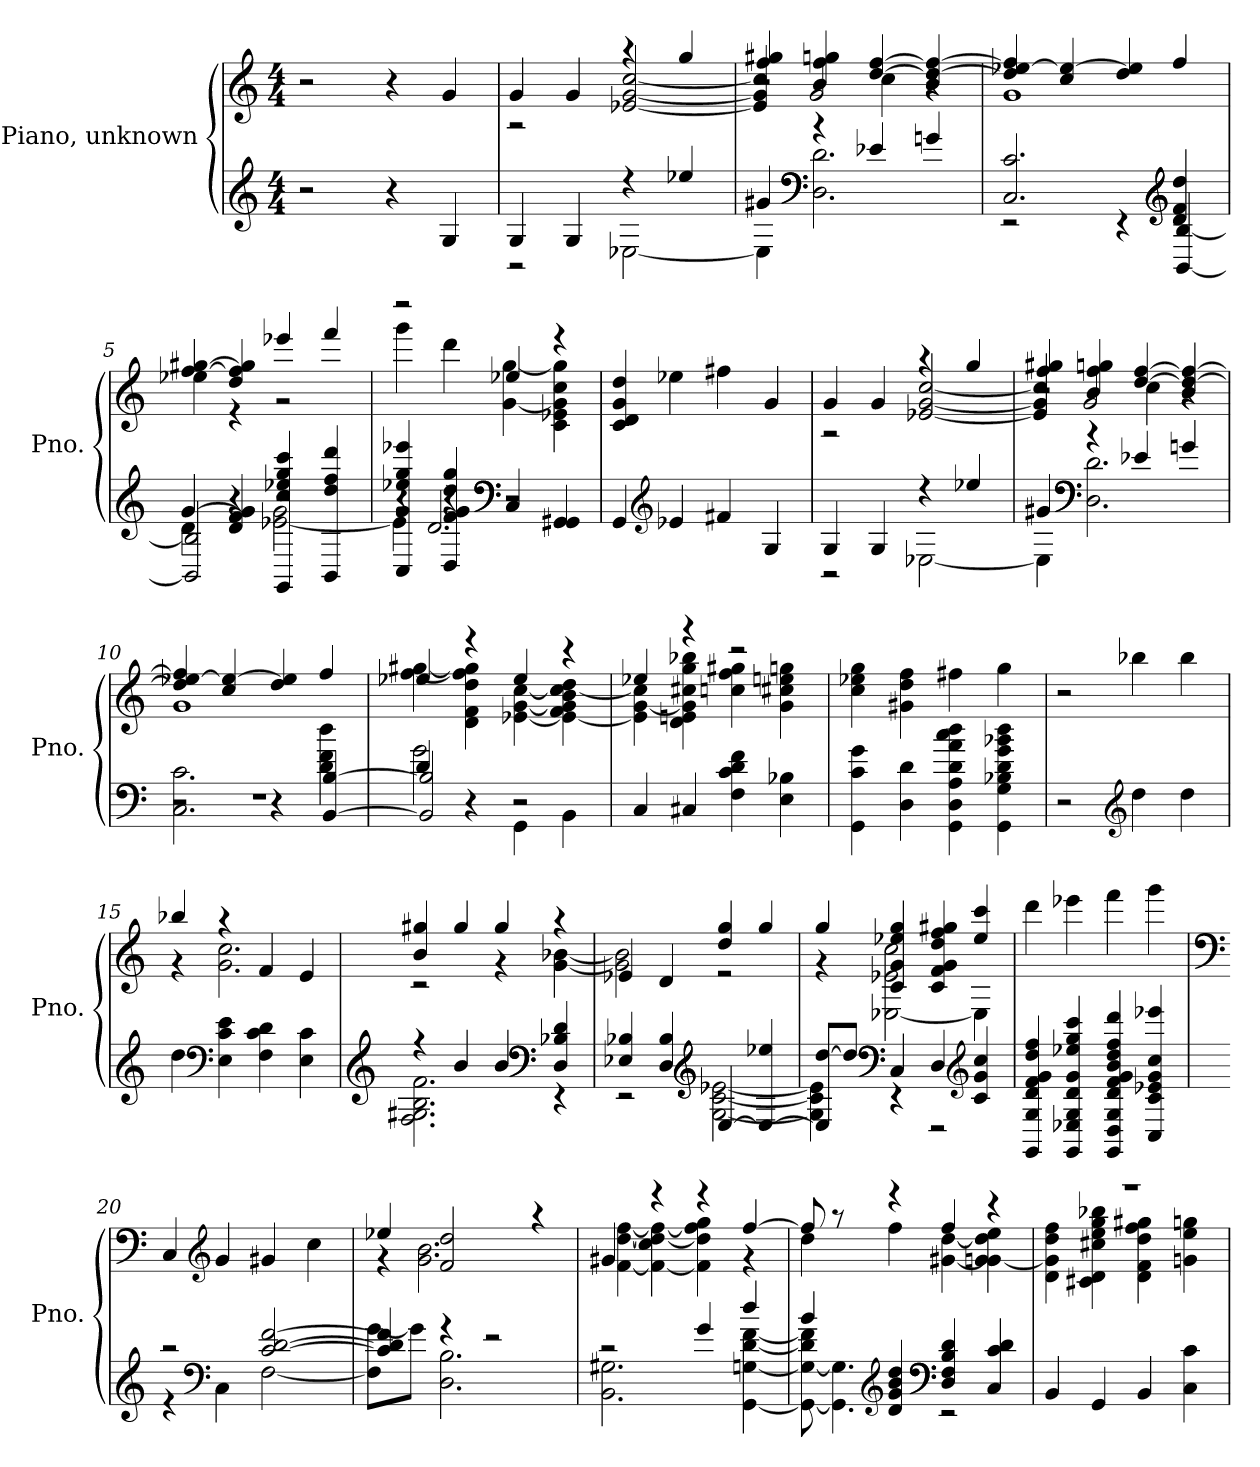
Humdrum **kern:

**kern	**kern
*part1	*part1
*staff2	*staff1
*I"Piano, unknown	*
*I'Pno.	*
*clefG2	*clefG2
*k[]	*k[]
*M4/4	*M4/4
*MM120	*MM120
=1	=1
2r	2r
4r	4r
4G/	4g/
=2	=2
*^	*^
4G/	2r	4g/	2r
4G/	.	4g/	.
4r	[2E-X\	4r	[2e-X/ [2g/ [2cc/
4ee-X/	.	4gg/	.
=3	=3	=3	=3
*	*	*	*^
4g#X/	4E-\]	4ff/ 4gg#X/	2r	4e-/] 4g/] 4cc/]
*clefF4	*	*	*	*
4r	2.D\ 2.d\	4b/ 4ff/ 4ggn/	.	2g/
4e-X/	.	[4dd/ [4ff/	4cc\	.
4gn/	.	4b/ 4dd/_ 4ff/_	4r	4r
*	*	*	*v	*v
=4	=4	=4	=4
2.C/ 2.c/	2r	4dd/] [4ee-X/ 4ff/]	1g
.	.	4cc/ 4ee-/_	.
.	4r	4dd/ 4ee-/]	.
*clefG2	*	*	*
4d/ 4f/ 4dd/	[4BB/ [4B/	4ff/	.
=5	=5	=5	=5
*	*^	*	*
[4g/	4d\	2BB/] 2B/]	[4ff/ [4gg#X/	4ee-X\
4d/ 4f/ 4g/]	4r	.	4dd/ 4ff/] 4gg#/]	4r
4GG/ 4cc/ 4ee-X/ 4gg/ 4ccc/	[2e-X\ 2g\	2r	4eee-X/	2r
4BB/ 4dd/ 4ff/ 4ddd/	.	.	4fff/	.
!!LO:LB:g=z	!!
=6	=6	=6	=6	=6
4C/ 4g/ 4ee-X/ 4gg/ 4eee-X/	4e-\]	4r	2r	4ggg\
4D/ 4f/ 4g/ 4dd/ 4gg/	4r	2.d/	.	4ddd\
*clefF4	*	*	*	*
4C/	2r	.	4ee-X/	[4g\ [4gg\
4GG/ 4GG#X/	.	.	4r	4c\ 4e-X\ 4g\] 4cc\ 4gg\]
*v	*v	*v	*	*
*	*v	*v
=7	=7
4GG/	4c/ 4d/ 4g/ 4dd/
*clefG2	*
4e-X/	4ee-X\
4f#X/	4ff#X\
4G/	4g/
=8	=8
*^	*^
4G/	2r	4g/	2r
4G/	.	4g/	.
4r	[2E-X\	4r	[2e-X/ [2g/ [2cc/
4ee-X/	.	4gg/	.
=9	=9	=9	=9
*	*	*	*^
4g#X/	4E-\]	4ff/ 4gg#X/	2r	4e-/] 4g/] 4cc/]
*clefF4	*	*	*	*
4r	2.D\ 2.d\	4b/ 4ff/ 4ggn/	.	2g/
4e-X/	.	[4dd/ [4ff/	4cc\	.
4gn/	.	4b/ 4dd/_ 4ff/_	4r	4r
*	*	*	*v	*v
=10	=10	=10	=10
*	*^	*	*
1r	2.C\ 2.c\	2r	4dd/] [4ee-X/ 4ff/]	1g
.	.	.	4cc/ 4ee-/_	.
.	.	4r	4dd/ 4ee-/]	.
.	4d\ 4f\ 4dd\	[4BB/ [4B/	4ff/	.
!!LO:LB:g=z	!!
=11	=11	=11	=11	=11
4d/	2g\	2BB/] 2B/]	4ee-X/	[4ff\ [4gg#X\
4r	.	.	4r	4d\ 4f\ 4dd\ 4ff\] 4gg#\]
2r	4GG\	2r	4ee-/	[4e-X\ [4g\ [4cc\
.	4BB\	.	4r	4e-\_ 4f\ 4g\] 4b\ 4cc\_ 4dd\
*v	*v	*v	*	*
=12	=12	=12
4C/	4ee-X/	4e-\] [4g\ 4cc\]
4C#X/	4r	4d\ 4en\ 4g\] 4cc#X\ 4gg\ 4bb-X\
4F\ 4c\ 4d\ 4f\	2r	4ccn\ 4ff\ 4gg#X\
4E\ 4B-X\	.	4g\ 4cc#X\ 4een\ 4ggn\
*	*v	*v
=13	=13
4GG\ 4c\ 4g\	4cc\ 4ee-X\ 4gg\
4D\ 4d\	4g#X\ 4dd\ 4ff\
4GG\ 4D\ 4A\ 4d\ 4a\ 4cc\ 4dd\	4ff#X\
4GG\ 4G\ 4B-X\ 4d\ 4g\ 4b-X\ 4dd\	4gg\
=14	=14
2r	2r
*clefG2	*
4dd\	4bb-X\
4dd\	4bb-\
=15	=15
*	*^
4dd\	4bb-X/	4r
*clefF4	*	*
4E\ 4c\ 4e\	4r	2.g\ 2.cc\
4F\ 4c\ 4d\	4f/	.
4E\ 4c\	4e/	.
!!LO:LB:g=z	!!
=16	=16	=16
*clefG2	*	*
*^	*	*
4r	2.F\ 2.G#X\ 2.B\ 2.f\	4b/ 4gg#X/	2r
4b/	.	4gg#/	.
4b/	.	4gg#/	4r
*clefF4	*	*	*
4D/ 4B-X/ 4d/	4r	4r	[4g\ [4b-X\
=17	=17	=17	=17
4E-X/ 4B-X/	2r	4e-X/	2g\] 2b-\]
4D/ 4B-/	.	4d/	.
*clefG2	*	*	*
[4E-/	[2G\ [2c\ [2e-X\	4dd/ 4gg/	2r
4E-/_ 4ee-X/	.	4gg/	.
=18	=18	=18	=18
8E-/] [8dd/L	4G\] 4c\] 4e-\]	4gg/	4r
8dd/J]	.	.	.
*clefF4	*	*	*
4C/	4r	4c/ 4g/ 4ee-X/ 4gg/	[2E-X\ 2e-X\ 2cc\
4D/	2r	4c/ 4f/ 4g/ 4dd/ 4ff/ 4gg#X/	.
*clefG2	*	*	*
4c/ 4g/ 4cc/	.	4ee-/ 4ccc/	4E-\]
*v	*v	*	*
*	*v	*v
=19	=19
4GG/ 4G/ 4d/ 4f/ 4g/ 4dd/ 4ff/	4ddd\
4GG/ 4E-X/ 4G/ 4d/ 4g/ 4ee-X/ 4gg/ 4ccc/	4eee-X\
4GG/ 4D/ 4G/ 4d/ 4f/ 4g/ 4b/ 4dd/ 4ff/ 4ddd/	4fff\
4C/ 4c/ 4e-X/ 4g/ 4cc/ 4eee-X/	4ggg\
!!LO:LB:g=z
=20	=20
*	*clefF4
*^	*
2r	4r	4C/
*clefF4	*	*clefG2
.	4C\	4g/
[2c/ [2d/ [2f/	[2F\	4g#X/
.	.	4cc\
=21	=21	=21
*	*	*^
4c/] 4d/] 4f/]	8F\] [8g\L	4ee-X/	4r
.	8g\J]	.	.
4r	2.D\ 2.B\	2f/ 2dd/	2.g\ 2.b\
2r	.	.	.
.	.	4r	.
=22	=22	=22	=22
2r	2.BB\ 2.G#X\	4g#X/	[4f\ [4dd\ [4ff\
.	.	4r	4f\_ 4cc\ 4dd\_ 4ff\_
4g/	.	4r	4f\] 4dd\] 4ff\] 4gg\
4dd/	[4GG\ [4Gn\ [4d\ [4f\	[4ff/	4r
=23	=23	=23	=23
4b/	8GG\_ 8G\_ 8d\] 8f\]	8ff/]	4dd\
.	4.GG\] 4.G\]	8r	.
*clefG2	*	*	*
4d/ 4g/ 4b/ 4dd/	.	4r	4ff\
*clefF4	*	*	*
4D/ 4F/ 4B/ 4d/	2r	4ff/	[4g#X\ [4dd\
4C/ 4c/ 4d/	.	4r	4gn\ 4g#\_ 4dd\] 4ee\
*v	*v	*	*
=24	=24	=24
4BB/	1r	4d\ 4g#\] 4dd\ 4ff\
4GG/	.	4c#X\ 4d\ 4cc#X\ 4ee\ 4gg\ 4bb-X\
4BB/	.	4d\ 4f\ 4dd\ 4ff\ 4gg#X\
4C\ 4c\	.	4gn\ 4ee\ 4ggn\
*	*v	*v
=	=
*-	*-
